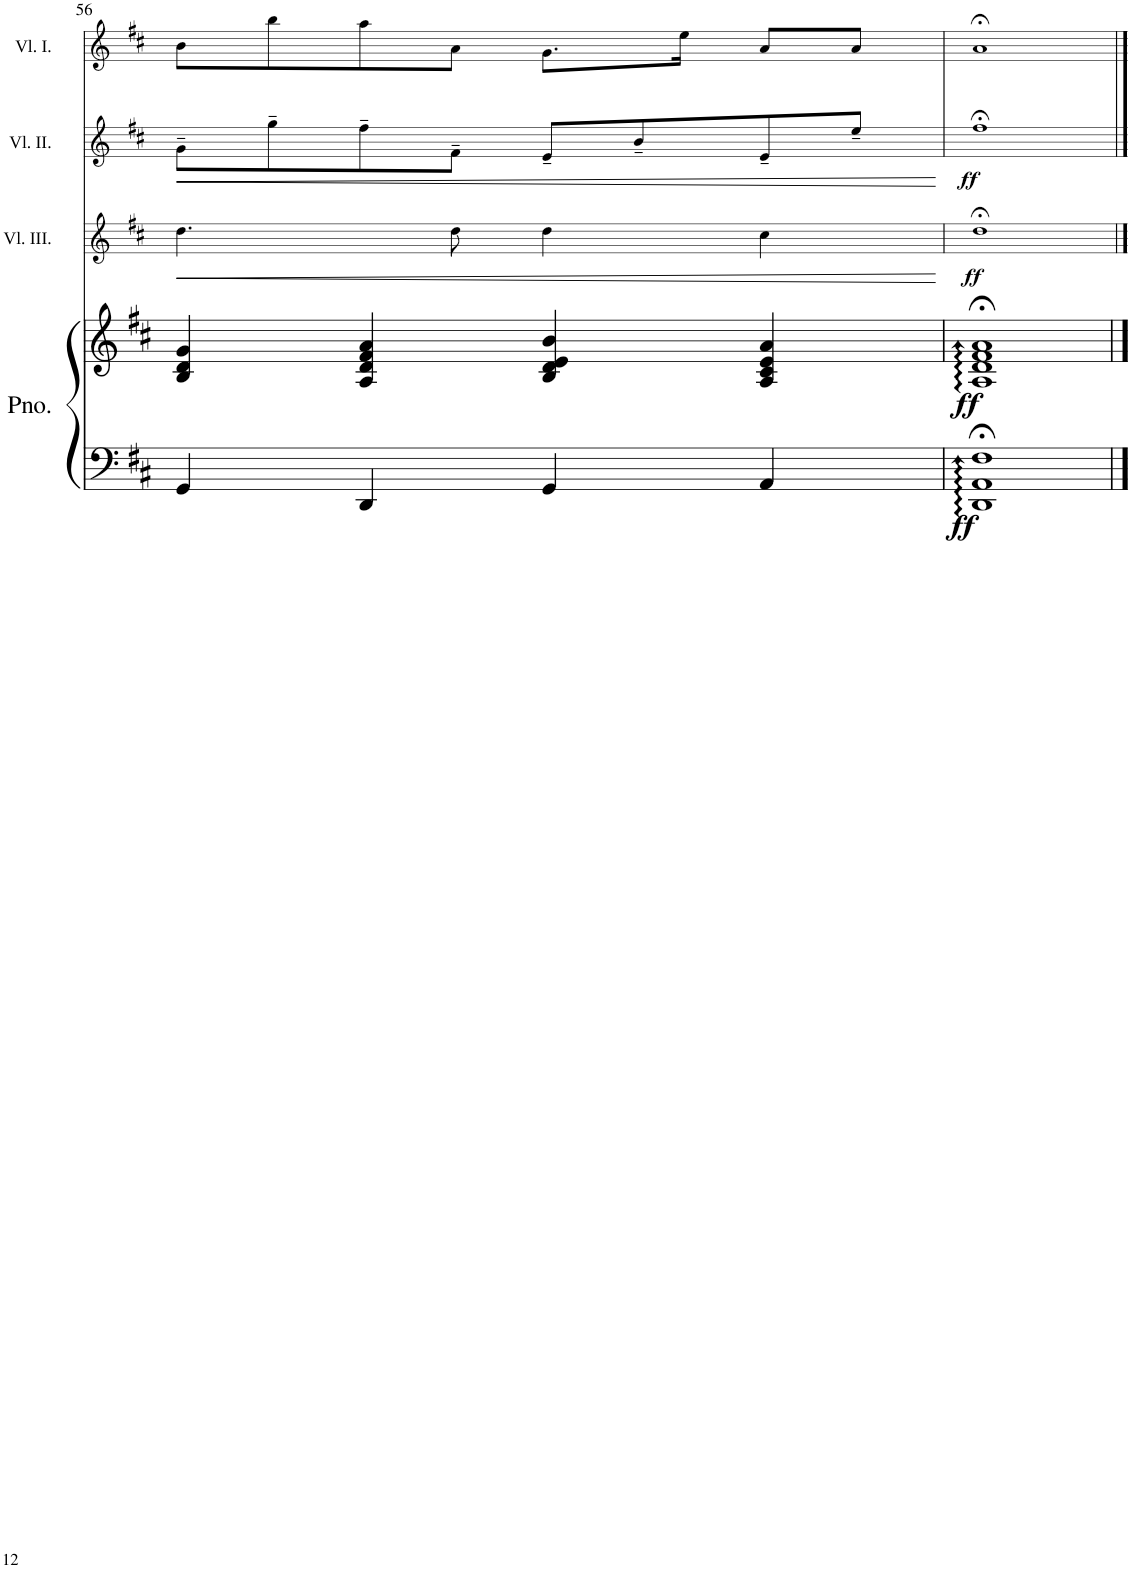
**kern	**kern	**dynam	**kern	**dynam	**kern	**dynam	**kern
*part4	*part4	*part4	*part3	*part3	*part2	*part2	*part1
*staff5	*staff4	*staff4/5	*staff3	*staff3	*staff2	*staff2	*staff1
*I"Piano	*	*	*I"Violino III	*	*I"Violino II	*	*I"Violino I
*I'Pno.	*	*	*I'Vl. III.	*	*I'Vl. II.	*	*I'Vl. I.
!!LO:PB:g=z
*clefF4	*clefG2	*	*clefG2	*	*clefG2	*	*clefG2
*k[f#c#]	*k[f#c#]	*	*k[f#c#]	*	*k[f#c#]	*	*k[f#c#]
*M4/4	*M4/4	*	*M4/4	*	*M4/4	*	*M4/4
*met(c)	*met(c)	*	*met(c)	*	*met(c)	*	*met(c)
=56	=56	=56	=56	=56	=56	=56	=56
!	!	!	!	!LO:HP:b	!	!LO:HP:b	!
4GG/	4B/ 4d/ 4g/	.	4.dd\	<	8g~\L	<	8b\L
.	.	.	.	.	8gg~\	.	8bb\
4DD/	4A/ 4d/ 4f#/ 4a/	.	.	.	8ff#~\	.	8aa\
.	.	.	8dd\	.	8f#~\J	.	8a\J
4GG/	4B/ 4d/ 4e/ 4b/	.	4dd\	.	8e~/L	.	8.g\L
.	.	.	.	.	8b~/	.	.
.	.	.	.	.	.	.	16ee\Jk
4AA/	4A/ 4c#/ 4e/ 4a/	.	4cc#\	.	8e~/	.	8a/L
.	.	.	.	.	8ee~/J	.	8a/J
.	.	.	.	[	.	[	.
=57	=57	=57	=57	=57	=57	=57	=57
!	!	!LO:DY:b=2	!	!	!	!	!
!	!	!LO:DY:n=1:b	!	!LO:DY:b	!	!LO:DY:b	!
1DD;< 1AA;< 1F#;<	1A;< 1d;< 1f#;< 1a;<	ff ff	1dd;<	ff	1ff#;<	ff	1a;<
==	==	==	==	==	==	==	==
*-	*-	*-	*-	*-	*-	*-	*-
